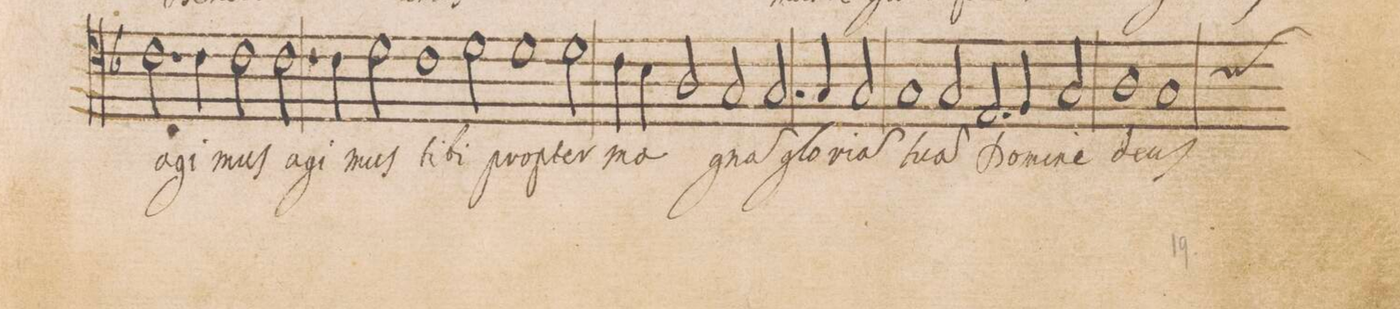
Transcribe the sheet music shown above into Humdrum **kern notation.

**kern	**text
*I"ALTVS	*
*clefC4	*
*k[b-]	*
*met(C|)	*
*M2/1	*
2.c\	a-
4c\	-gi-
2c\	-mus
2.c\	a-
=19-	=19-
4c\	-gi-
2d\	-mus
1c	ti-
=20-	=20-
2d\	-bi
1d	pro-
2d\	-pter
=21-	=21-
4c\	ma-
4B-y\	.
2A/	.
2G/	-gna(m)
2.G/	glo-
=22-	=22-
4G/	-ri-
2G/	-a(m)
1G	tu-
=23-	=23-
2G/	-a(m)
2.E/	Do-
4F/	-mi-
2G/	-ne
=24-	=24-
1A	de-
*custos:B	*
1G	-uſ
=25-	=25-
*-	*-
